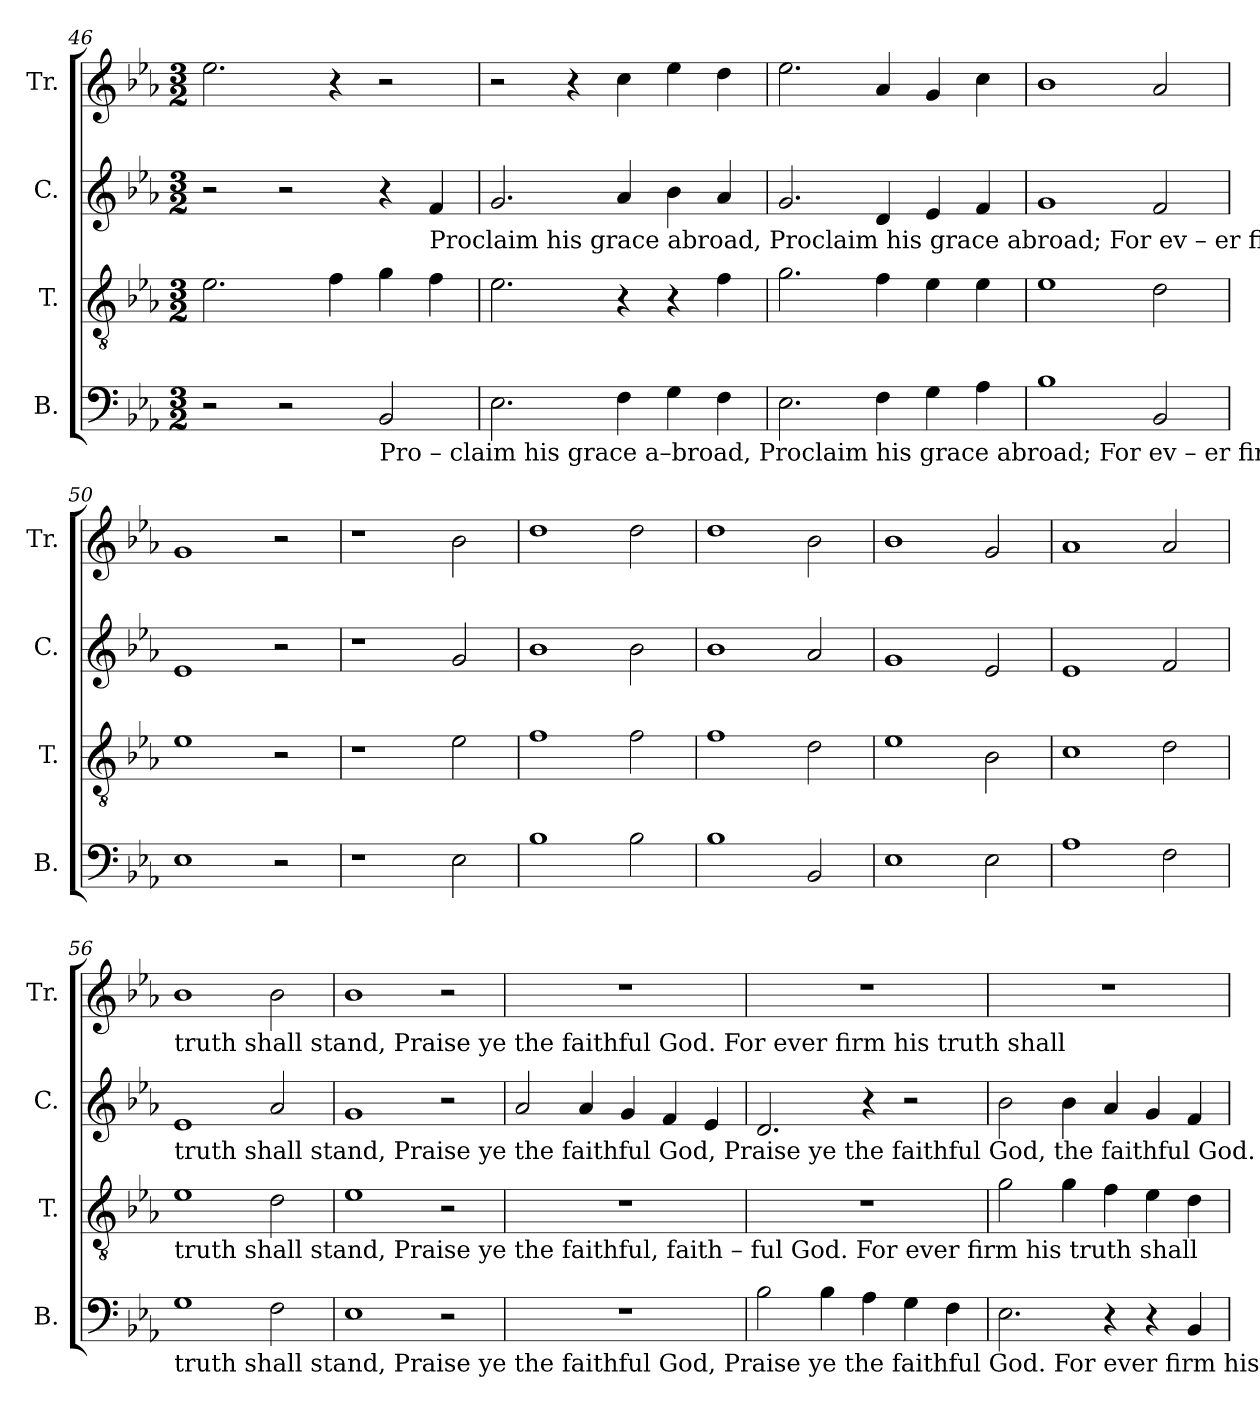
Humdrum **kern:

**kern	**kern	**kern	**kern
*part4	*part3	*part2	*part1
*staff4	*staff3	*staff2	*staff1
*I"B.	*I"T.	*I"C.	*I"Tr.
*I'B.	*I'T.	*I'C.	*I'Tr.
*clefF4	*clefGv2	*clefG2	*clefG2
*k[b-e-a-]	*k[b-e-a-]	*k[b-e-a-]	*k[b-e-a-]
*M3/2	*M3/2	*M3/2	*M3/2
=46	=46	=46	=46
2r	2.e-\	2r	2.ee-\
2r	.	2r	.
.	4f\	.	4r
!LO:TX:b:t=Pro – claim his grace a–broad,  Proclaim his grace abroad;                For   ev – er firm his truth shall stand,  his	!	!	!
2BB-/	4g\	4r	2r
!	!	!LO:TX:b:t=Proclaim his grace abroad,  Proclaim  his grace  abroad;                For   ev – er firm his truth shall stand,  his	!
.	4f\	4f/	.
=47	=47	=47	=47
2.E-\	2.e-\	2.g/	2r
.	.	.	4r
4F\	4r	4a-/	4cc\
4G\	4r	4b-\	4ee-\
4F\	4f\	4a-/	4dd\
=48	=48	=48	=48
2.E-\	2.g\	2.g/	2.ee-\
4F\	4f\	4d/	4a-/
4G\	4e-\	4e-/	4g/
4A-\	4e-\	4f/	4cc\
=49	=49	=49	=49
1B-	1e-	1g	1b-
2BB-/	2d\	2f/	2a-/
=50	=50	=50	=50
1E-	1e-	1e-	1g
2r	2r	2r	2r
=51	=51	=51	=51
1r	1r	1r	1r
2E-\	2e-\	2g/	2b-\
=52	=52	=52	=52
1B-	1f	1b-	1dd
2B-\	2f\	2b-\	2dd\
=53	=53	=53	=53
1B-	1f	1b-	1dd
2BB-/	2d\	2a-/	2b-\
=54	=54	=54	=54
1E-	1e-	1g	1b-
2E-\	2B-\	2e-/	2g/
=55	=55	=55	=55
1A-	1c	1e-	1a-
2F\	2d\	2f/	2a-/
!!LO:LB:g=z
=56	=56	=56	=56
!	!	!	!LO:TX:b:t=truth shall stand,                                                                                                                      Praise ye the faithful God. For ever firm his truth shall
!	!	!LO:TX:b:t=truth shall stand,        Praise ye the faithful God,                       Praise ye the faithful God,   the  faithful  God.   For ever firm his truth shall	!
!	!LO:TX:b:t=truth shall stand,                                                                              Praise ye the faithful,  faith    –    ful         God.    For ever firm his truth shall	!	!
!LO:TX:b:t=truth shall stand,                                        Praise ye the faithful God,               Praise  ye        the  faithful  God.    For ever firm his truth shall	!	!	!
1G	1e-	1e-	1b-
2F\	2d\	2a-/	2b-\
=57	=57	=57	=57
1E-	1e-	1g	1b-
2r	2r	2r	2r
=58	=58	=58	=58
1.r	1.r	2a-/	1.r
.	.	4a-/	.
.	.	4g/	.
.	.	4f/	.
.	.	4e-/	.
=59	=59	=59	=59
2B-\	1.r	2.d/	1.r
4B-\	.	.	.
4A-\	.	4r	.
4G\	.	2r	.
4F\	.	.	.
=60	=60	=60	=60
2.E-\	2g\	2b-\	1.r
.	4g\	4b-\	.
4r	4f\	4a-/	.
4r	4e-\	4g/	.
4BB-/	4d\	4f/	.
=	=	=	=
*-	*-	*-	*-
